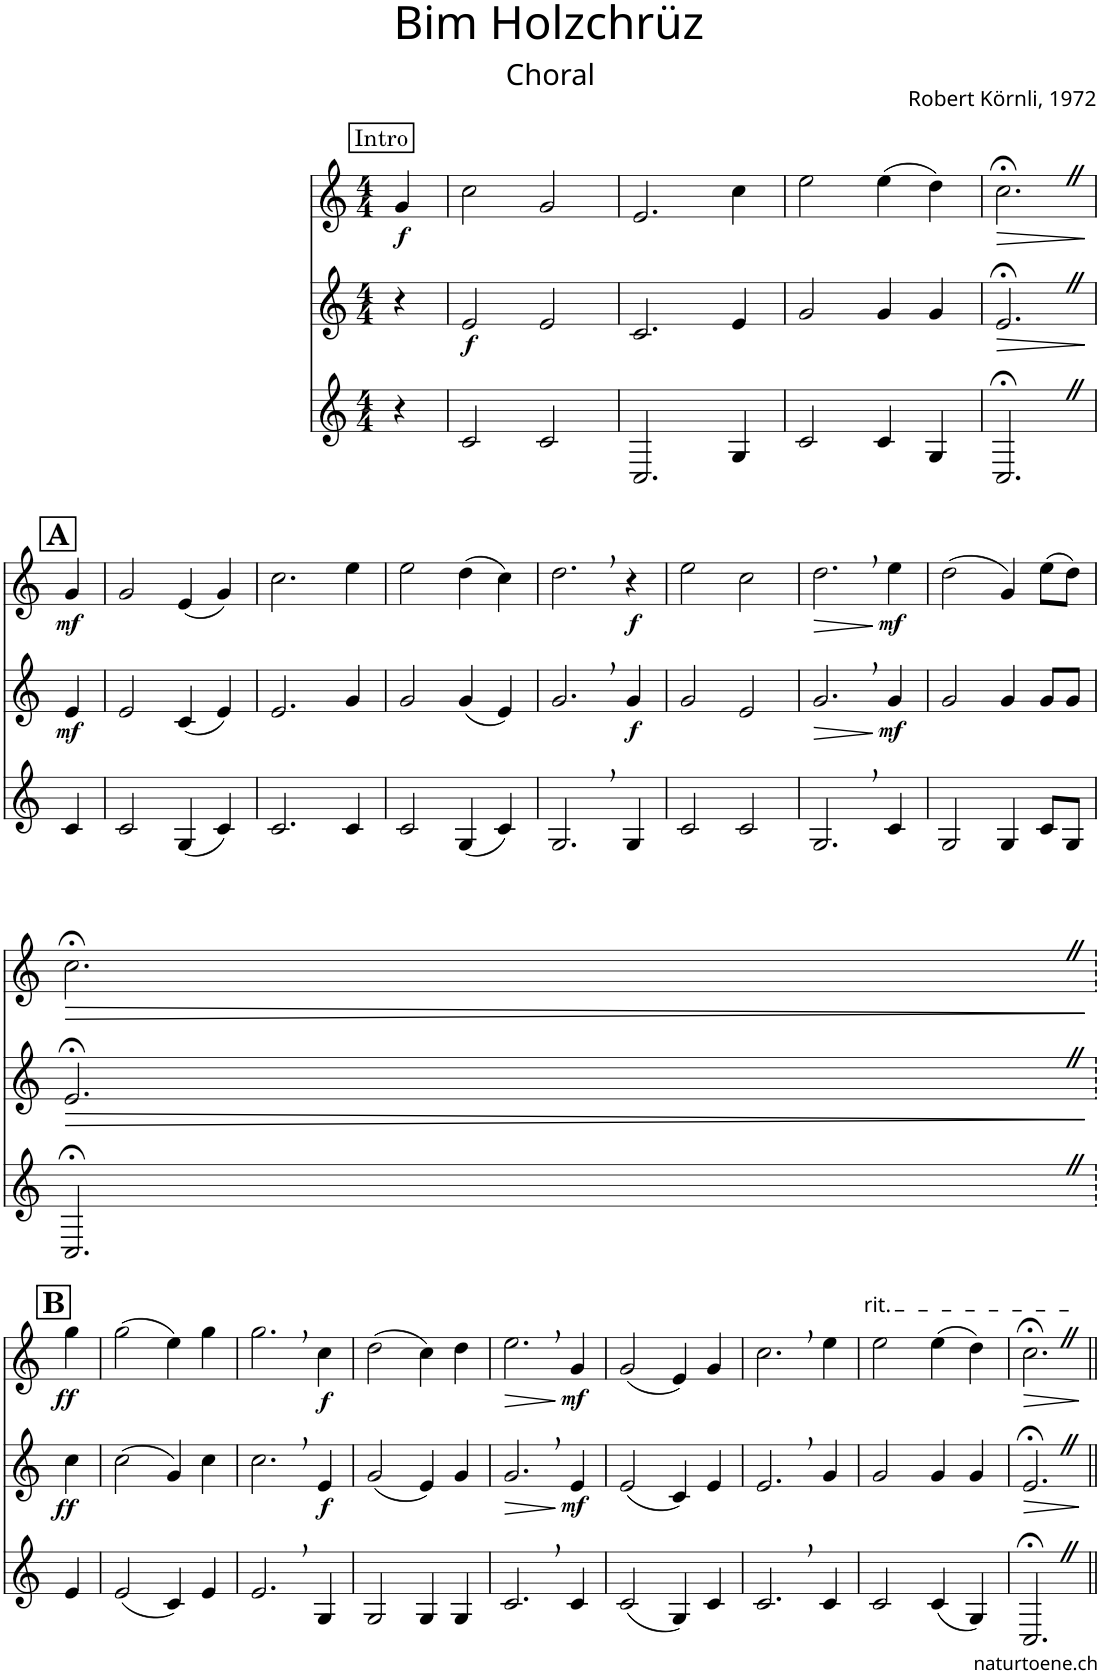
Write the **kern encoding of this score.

**kern	**kern	**dynam	**kern	**dynam
*part3	*part2	*part2	*part1	*part1
*staff3	*staff2	*staff2	*staff1	*staff1
*I"Alphorn	*I"Alphorn	*	*I"Alphorn	*
*clefG2	*clefG2	*	*clefG2	*
*Trd4c6	*Trd4c6	*	*Trd4c6	*
*k[]	*k[]	*	*k[]	*
*M4/4	*M4/4	*	*M4/4	*
!!LO:REH:place=s1:a:cj:fs=11:t=Intro
=	=	=	=	=
!	!	!	!	!LO:DY:b
4r	4r	.	4g/	f
=1	=1	=1	=1	=1
!	!	!LO:DY:b	!	!
2c/	2e/	f	2cc\	.
2c/	2e/	.	2g/	.
=2	=2	=2	=2	=2
2.C/	2.c/	.	2.e/	.
4G/	4e/	.	4cc\	.
=3	=3	=3	=3	=3
2c/	2g/	.	2ee\	.
4c/	4g/	.	(4ee\	.
4G/	4g/	.	4dd\)	.
=4	=4	=4	=4	=4
!	!	!LO:HP:b	!	!LO:HP:b
2.C;<Z/	2.e;<Z/	>	2.cc;<Z\	>
.	.	]	.	]
!!LO:LB:g=z
=4X1	=4X1	=4X1	=4X1	=4X1
!!LO:REH:place=s1:a:B:cj:fs=14:t=A
!	!	!LO:DY:b	!	!LO:DY:b
4c/	4e/	mf	4g/	mf
=5	=5	=5	=5	=5
2c/	2e/	.	2g/	.
(4G/	(4c/	.	(4e/	.
4c/)	4e/)	.	4g/)	.
=6	=6	=6	=6	=6
2.c/	2.e/	.	2.cc\	.
4c/	4g/	.	4ee\	.
=7	=7	=7	=7	=7
2c/	2g/	.	2ee\	.
(4G/	(4g/	.	(4dd\	.
4c/)	4e/)	.	4cc\)	.
=8	=8	=8	=8	=8
2.G,/	2.g,/	.	2.dd,\	.
!	!	!LO:DY:b	!	!LO:DY:b
4G/	4g/	f	4r	f
=9	=9	=9	=9	=9
2c/	2g/	.	2ee\	.
2c/	2e/	.	2cc\	.
=10	=10	=10	=10	=10
!	!	!LO:HP:b	!	!LO:HP:b
2.G,/	2.g,/	>	2.dd,\	>
!	!	!LO:DY:n=1:b	!	!LO:DY:n=1:b
4c/	4g/	] mf	4ee\	] mf
=11	=11	=11	=11	=11
2G/	2g/	.	(2dd\	.
4G/	4g/	.	4g/)	.
8c/L	8g/L	.	(8ee\L	.
8G/J	8g/J	.	8dd\J)	.
!!LO:LB:g=z
=12	=12	=12	=12	=12
!	!	!LO:HP:b	!	!LO:HP:b
2.C;<Z/	2.e;<Z/	>	2.cc;<Z\	>
.	.	]	.	]
!!LO:LB:g=z
!!LO:REH:place=s1:a:B:cj:fs=14:t=B
=12X2	=12X2	=12X2	=12X2	=12X2
!	!	!LO:DY:b	!	!LO:DY:b
4e/	4cc\	ff	4gg\	ff
=13	=13	=13	=13	=13
(2e/	(2cc\	.	(2gg\	.
4c/)	4g/)	.	4ee\)	.
4e/	4cc\	.	4gg\	.
=14	=14	=14	=14	=14
2.e,/	2.cc,\	.	2.gg,\	.
!	!	!LO:DY:b	!	!LO:DY:b
4G/	4e/	f	4cc\	f
=15	=15	=15	=15	=15
2G/	(2g/	.	(2dd\	.
4G/	4e/)	.	4cc\)	.
4G/	4g/	.	4dd\	.
=16	=16	=16	=16	=16
!	!	!LO:HP:b	!	!LO:HP:b
2.c,/	2.g,/	>	2.ee,\	>
!	!	!LO:DY:n=1:b	!	!LO:DY:n=1:b
4c/	4e/	] mf	4g/	] mf
=17	=17	=17	=17	=17
(2c/	(2e/	.	(2g/	.
4G/)	4c/)	.	4e/)	.
4c/	4e/	.	4g/	.
=18	=18	=18	=18	=18
2.c,/	2.e,/	.	2.cc,\	.
4c/	4g/	.	4ee\	.
=19	=19	=19	=19	=19
!	!	!	!LO:TX:a:t=rit.	!
2c/	2g/	.	2ee\	.
(4c/	4g/	.	(4ee\	.
4G/)	4g/	.	4dd\)	.
=20	=20	=20	=20	=20
!	!	!LO:HP:b	!	!LO:HP:b
2.C;<Z/	2.e;<Z/	>	2.cc;<Z\	>
.	.	]	.	]
=||	=||	=||	=||	=||
*-	*-	*-	*-	*-
